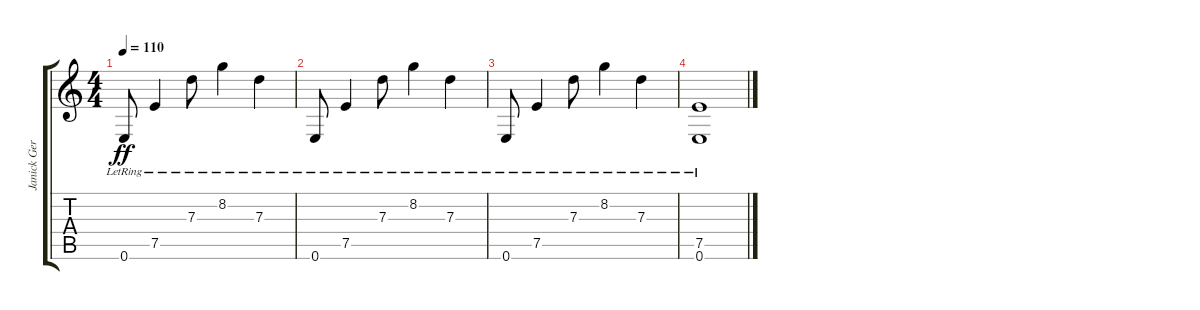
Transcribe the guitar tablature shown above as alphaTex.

\track ("Janick Gers (Clean)" "Janick Ger") {instrument electricguitarclean}
\staff {score tabs}
\tuning (E4 B3 G3 D3 A2 E2) {hide}
\ts (4 4)
\tempo 110
\clef g2
\ks c
0.6{lr}.8{dy ff} 7.5{lr}.4 7.3{lr}.8 8.2{lr}.4 7.3{lr}.4 |
0.6{lr}.8 7.5{lr}.4 7.3{lr}.8 8.2{lr}.4 7.3{lr}.4 |
0.6{lr}.8 7.5{lr}.4 7.3{lr}.8 8.2{lr}.4 7.3{lr}.4 |
(7.5{lr} 0.6{lr}).1
